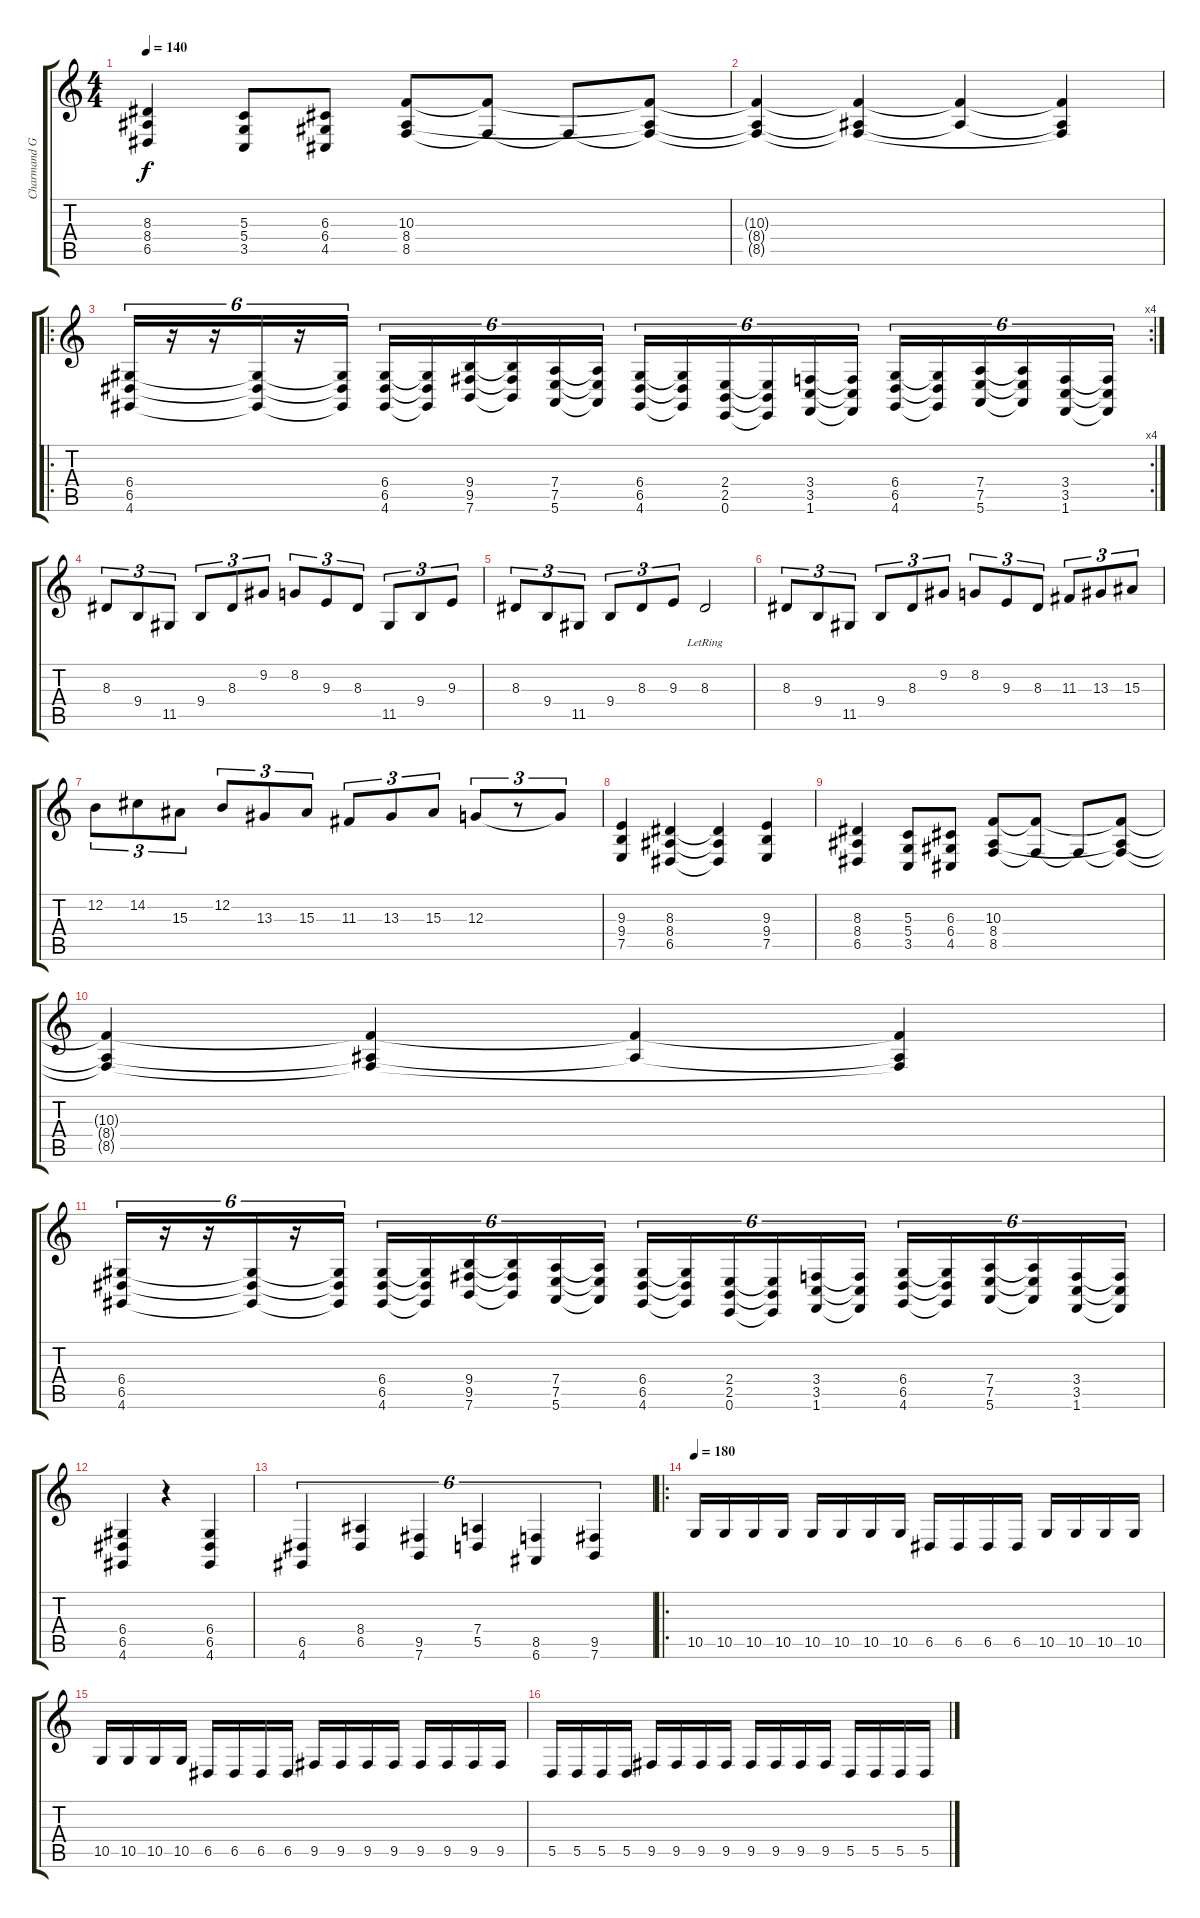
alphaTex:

\track ("Charmand Grimloch" "Charmand G") {instrument churchorgan}
\staff {score tabs}
\tuning (E4 B3 G3 D3 A2 E2) {hide}
\ts (4 4)
\tempo 140
\clef g2
\ks c
(8.3 8.4 6.5).4{dy f} (5.3 5.4 3.5).8 (6.3 6.4 4.5).8 (10.3 8.4 8.5).8 (10.3{t} 8.5{t}).8 8.5{t}.8 (10.3{t} 8.4{t} 8.5{t}).8 |
(10.3{t} 8.4{t} 8.5{t}).4 (10.3{t} 8.4{t} 8.5{t}).4 (10.3{t} 8.4{t}).4 (10.3{t} 8.4{t} 8.5{t}).4 |
\ro
\rc 4
(6.4 6.5 4.6).16{tu (6 4)} r.16{tu (6 4)} r.16{tu (6 4)} (6.4{t} 6.5{t} 4.6{t}).16{tu (6 4)} r.16{tu (6 4)} (6.4{t} 6.5{t} 4.6{t}).16{tu (6 4)} (6.4 6.5 4.6).16{tu (6 4)} (6.4{t} 6.5{t} 4.6{t}).16{tu (6 4)} (9.4 9.5 7.6).16{tu (6 4)} (9.4{t} 9.5{t} 7.6{t}).16{tu (6 4)} (7.4 7.5 5.6).16{tu (6 4)} (7.4{t} 7.5{t} 5.6{t}).16{tu (6 4)} (6.4 6.5 4.6).16{tu (6 4)} (6.4{t} 6.5{t} 4.6{t}).16{tu (6 4)} (2.4 2.5 0.6).16{tu (6 4)} (2.4{t} 2.5{t} 0.6{t}).16{tu (6 4)} (3.4 3.5 1.6).16{tu (6 4)} (3.4{t} 3.5{t} 1.6{t}).16{tu (6 4)} (6.4 6.5 4.6).16{tu (6 4)} (6.4{t} 6.5{t} 4.6{t}).16{tu (6 4)} (7.4 7.5 5.6).16{tu (6 4)} (7.4{t} 7.5{t} 5.6{t}).16{tu (6 4)} (3.4 3.5 1.6).16{tu (6 4)} (3.4{t} 3.5{t} 1.6{t}).16{tu (6 4)} |
8.3.8{tu (3 2)} 9.4.8{tu (3 2)} 11.5.8{tu (3 2)} 9.4.8{tu (3 2)} 8.3.8{tu (3 2)} 9.2.8{tu (3 2)} 8.2.8{tu (3 2)} 9.3.8{tu (3 2)} 8.3.8{tu (3 2)} 11.5.8{tu (3 2)} 9.4.8{tu (3 2)} 9.3.8{tu (3 2)} |
8.3.8{tu (3 2)} 9.4.8{tu (3 2)} 11.5.8{tu (3 2)} 9.4.8{tu (3 2)} 8.3.8{tu (3 2)} 9.3.8{tu (3 2)} 8.3{lr}.2 |
8.3.8{tu (3 2)} 9.4.8{tu (3 2)} 11.5.8{tu (3 2)} 9.4.8{tu (3 2)} 8.3.8{tu (3 2)} 9.2.8{tu (3 2)} 8.2.8{tu (3 2)} 9.3.8{tu (3 2)} 8.3.8{tu (3 2)} 11.3.8{tu (3 2)} 13.3.8{tu (3 2)} 15.3.8{tu (3 2)} |
12.2.8{tu (3 2)} 14.2.8{tu (3 2)} 15.3.8{tu (3 2)} 12.2.8{tu (3 2)} 13.3.8{tu (3 2)} 15.3.8{tu (3 2)} 11.3.8{tu (3 2)} 13.3.8{tu (3 2)} 15.3.8{tu (3 2)} 12.3.8{tu (3 2)} r.8{tu (3 2)} 12.3{t}.8{tu (3 2)} |
(9.3 9.4 7.5).4 (8.3 8.4 6.5).4 (8.3{t} 8.4{t} 6.5{t}).4 (9.3 9.4 7.5).4 |
(8.3 8.4 6.5).4 (5.3 5.4 3.5).8 (6.3 6.4 4.5).8 (10.3 8.4 8.5).8 (10.3{t} 8.5{t}).8 8.5{t}.8 (10.3{t} 8.4{t} 8.5{t}).8 |
(10.3{t} 8.4{t} 8.5{t}).4 (10.3{t} 8.4{t} 8.5{t}).4 (10.3{t} 8.4{t}).4 (10.3{t} 8.4{t} 8.5{t}).4 |
(6.4 6.5 4.6).16{tu (6 4)} r.16{tu (6 4)} r.16{tu (6 4)} (6.4{t} 6.5{t} 4.6{t}).16{tu (6 4)} r.16{tu (6 4)} (6.4{t} 6.5{t} 4.6{t}).16{tu (6 4)} (6.4 6.5 4.6).16{tu (6 4)} (6.4{t} 6.5{t} 4.6{t}).16{tu (6 4)} (9.4 9.5 7.6).16{tu (6 4)} (9.4{t} 9.5{t} 7.6{t}).16{tu (6 4)} (7.4 7.5 5.6).16{tu (6 4)} (7.4{t} 7.5{t} 5.6{t}).16{tu (6 4)} (6.4 6.5 4.6).16{tu (6 4)} (6.4{t} 6.5{t} 4.6{t}).16{tu (6 4)} (2.4 2.5 0.6).16{tu (6 4)} (2.4{t} 2.5{t} 0.6{t}).16{tu (6 4)} (3.4 3.5 1.6).16{tu (6 4)} (3.4{t} 3.5{t} 1.6{t}).16{tu (6 4)} (6.4 6.5 4.6).16{tu (6 4)} (6.4{t} 6.5{t} 4.6{t}).16{tu (6 4)} (7.4 7.5 5.6).16{tu (6 4)} (7.4{t} 7.5{t} 5.6{t}).16{tu (6 4)} (3.4 3.5 1.6).16{tu (6 4)} (3.4{t} 3.5{t} 1.6{t}).16{tu (6 4)} |
(6.4 6.5 4.6).4 r.4 (6.4 6.5 4.6).4 |
(6.5 4.6).4{tu (6 4)} (8.4 6.5).4{tu (6 4)} (9.5 7.6).4{tu (6 4)} (7.4 5.5).4{tu (6 4)} (8.5 6.6).4{tu (6 4)} (9.5 7.6).4{tu (6 4)} |
\ro
\tempo 180
10.5.16 10.5.16 10.5.16 10.5.16 10.5.16 10.5.16 10.5.16 10.5.16 6.5.16 6.5.16 6.5.16 6.5.16 10.5.16 10.5.16 10.5.16 10.5.16 |
10.5.16 10.5.16 10.5.16 10.5.16 6.5.16 6.5.16 6.5.16 6.5.16 9.5.16 9.5.16 9.5.16 9.5.16 9.5.16 9.5.16 9.5.16 9.5.16 |
5.5.16 5.5.16 5.5.16 5.5.16 9.5.16 9.5.16 9.5.16 9.5.16 9.5.16 9.5.16 9.5.16 9.5.16 5.5.16 5.5.16 5.5.16 5.5.16
